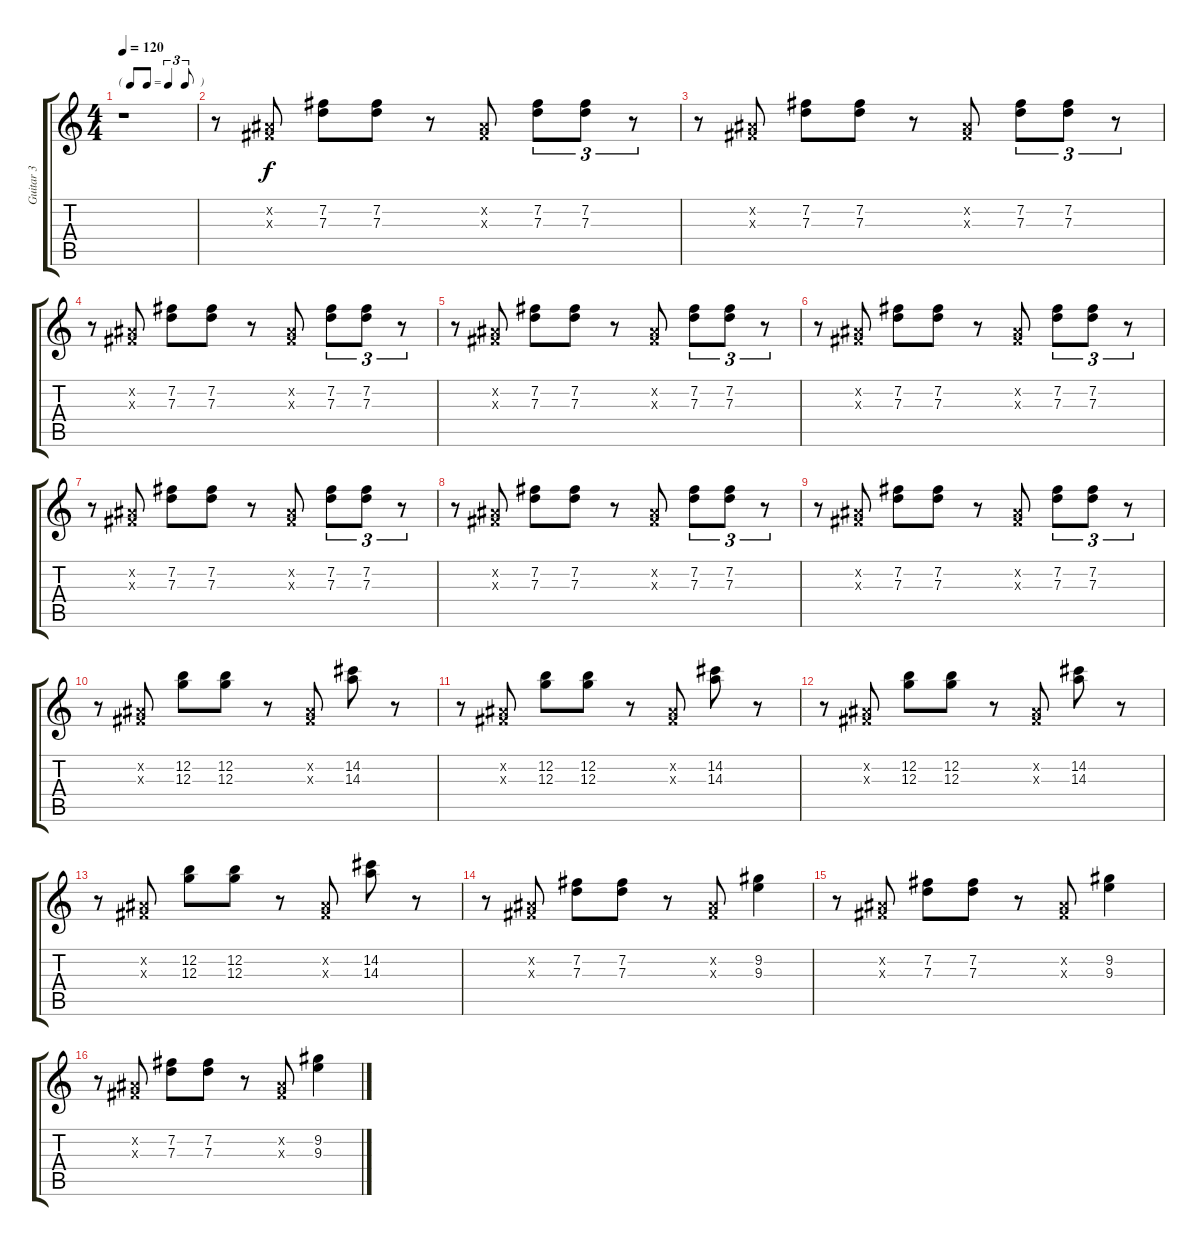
\track ("Guitar 3" "Guitar 3") {instrument overdrivenguitar}
\staff {score tabs}
\tuning (E4 B3 G3 D3 A2 E2) {hide}
\ts (4 4)
\tf triplet8th
\tempo 120
\clef g2
\ks c
r.1{dy f} |
r.8 (-1.2{x} -1.3{x}).8 (7.2 7.3).8 (7.2 7.3).8 r.8 (-1.2{x} -1.3{x}).8 (7.2 7.3).8{tu (3 2)} (7.2 7.3).8{tu (3 2)} r.8{tu (3 2)} |
r.8 (-1.2{x} -1.3{x}).8 (7.2 7.3).8 (7.2 7.3).8 r.8 (-1.2{x} -1.3{x}).8 (7.2 7.3).8{tu (3 2)} (7.2 7.3).8{tu (3 2)} r.8{tu (3 2)} |
r.8 (-1.2{x} -1.3{x}).8 (7.2 7.3).8 (7.2 7.3).8 r.8 (-1.2{x} -1.3{x}).8 (7.2 7.3).8{tu (3 2)} (7.2 7.3).8{tu (3 2)} r.8{tu (3 2)} |
r.8 (-1.2{x} -1.3{x}).8 (7.2 7.3).8 (7.2 7.3).8 r.8 (-1.2{x} -1.3{x}).8 (7.2 7.3).8{tu (3 2)} (7.2 7.3).8{tu (3 2)} r.8{tu (3 2)} |
r.8 (-1.2{x} -1.3{x}).8 (7.2 7.3).8 (7.2 7.3).8 r.8 (-1.2{x} -1.3{x}).8 (7.2 7.3).8{tu (3 2)} (7.2 7.3).8{tu (3 2)} r.8{tu (3 2)} |
r.8 (-1.2{x} -1.3{x}).8 (7.2 7.3).8 (7.2 7.3).8 r.8 (-1.2{x} -1.3{x}).8 (7.2 7.3).8{tu (3 2)} (7.2 7.3).8{tu (3 2)} r.8{tu (3 2)} |
r.8 (-1.2{x} -1.3{x}).8 (7.2 7.3).8 (7.2 7.3).8 r.8 (-1.2{x} -1.3{x}).8 (7.2 7.3).8{tu (3 2)} (7.2 7.3).8{tu (3 2)} r.8{tu (3 2)} |
r.8 (-1.2{x} -1.3{x}).8 (7.2 7.3).8 (7.2 7.3).8 r.8 (-1.2{x} -1.3{x}).8 (7.2 7.3).8{tu (3 2)} (7.2 7.3).8{tu (3 2)} r.8{tu (3 2)} |
r.8 (-1.2{x} -1.3{x}).8 (12.2 12.3).8 (12.2 12.3).8 r.8 (-1.2{x} -1.3{x}).8 (14.2 14.3).8 r.8 |
r.8 (-1.2{x} -1.3{x}).8 (12.2 12.3).8 (12.2 12.3).8 r.8 (-1.2{x} -1.3{x}).8 (14.2 14.3).8 r.8 |
r.8 (-1.2{x} -1.3{x}).8 (12.2 12.3).8 (12.2 12.3).8 r.8 (-1.2{x} -1.3{x}).8 (14.2 14.3).8 r.8 |
r.8 (-1.2{x} -1.3{x}).8 (12.2 12.3).8 (12.2 12.3).8 r.8 (-1.2{x} -1.3{x}).8 (14.2 14.3).8 r.8 |
r.8 (-1.2{x} -1.3{x}).8 (7.2 7.3).8 (7.2 7.3).8 r.8 (-1.2{x} -1.3{x}).8 (9.2 9.3).4 |
r.8 (-1.2{x} -1.3{x}).8 (7.2 7.3).8 (7.2 7.3).8 r.8 (-1.2{x} -1.3{x}).8 (9.2 9.3).4 |
r.8 (-1.2{x} -1.3{x}).8 (7.2 7.3).8 (7.2 7.3).8 r.8 (-1.2{x} -1.3{x}).8 (9.2 9.3).4
